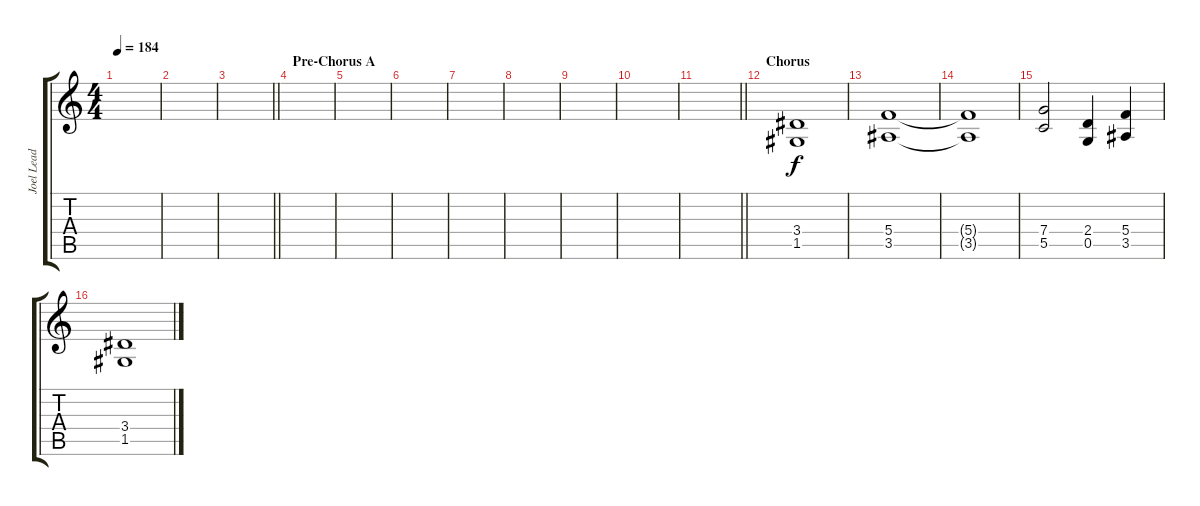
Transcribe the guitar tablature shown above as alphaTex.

\track ("Joel Lead" "Joel Lead") {instrument distortionguitar}
\staff {score tabs}
\tuning (D4 A3 F3 C3 G2 C2) {hide}
\ts (4 4)
\tempo 184
\clef g2
\ks c
|
|
\barLineRight lightlight
|
\section ("" "Pre-Chorus A")
|
|
|
|
|
|
|
\barLineRight lightlight
|
\section ("" "Chorus")
(3.4 1.5).1 |
(5.4 3.5).1 |
(5.4{t} 3.5{t}).1 |
(7.4 5.5).2 (2.4 0.5).4 (5.4 3.5).4 |
(3.4 1.5).1
